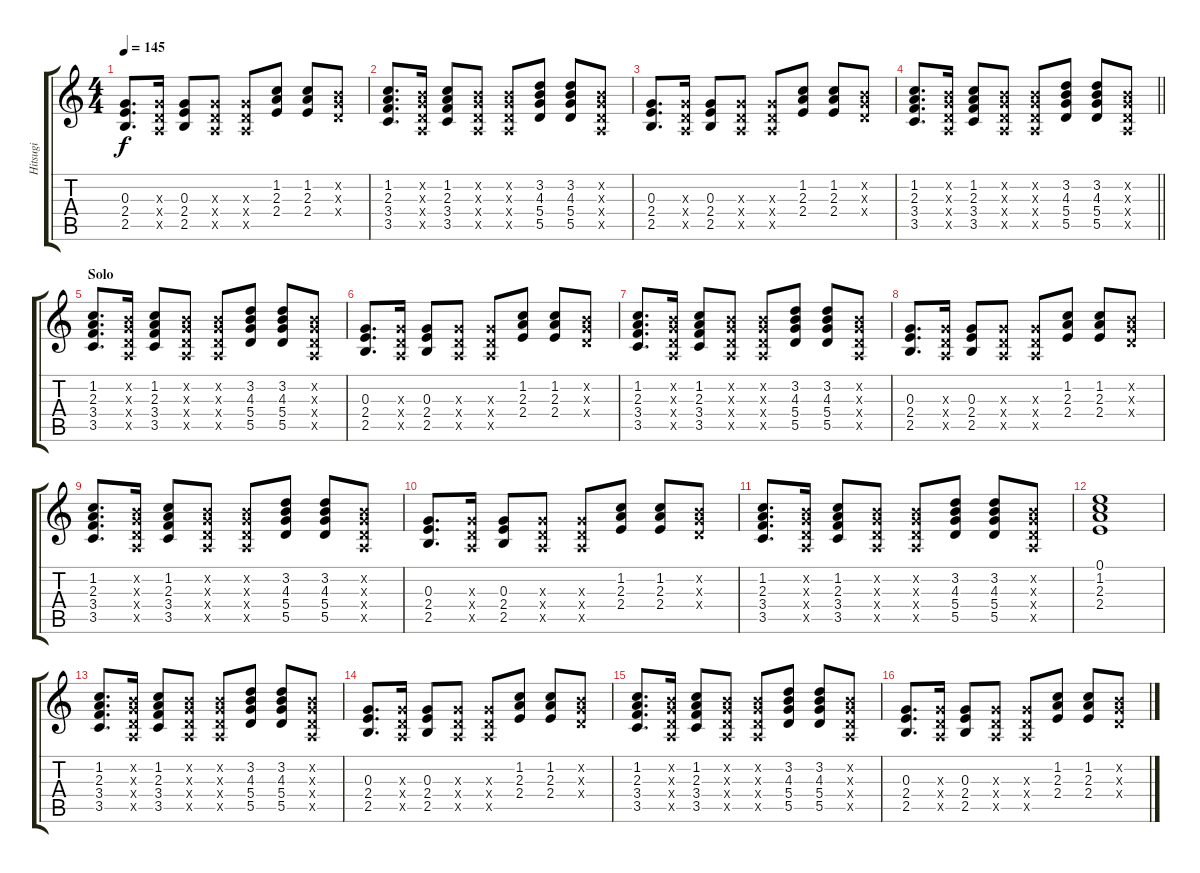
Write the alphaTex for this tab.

\track ("Hitsugi" "Hitsugi") {instrument distortionguitar}
\staff {score tabs}
\tuning (E4 B3 G3 D3 A2 E2) {hide}
\ts (4 4)
\tempo 145
\clef g2
\ks c
(0.3 2.4 2.5).8{d dy f} (0.3{x} 0.4{x} 0.5{x}).16 (0.3 2.4 2.5).8 (0.3{x} 0.4{x} 0.5{x}).8 (0.3{x} 0.4{x} 0.5{x}).8 (1.2 2.3 2.4).8 (1.2 2.3 2.4).8 (0.2{x} 0.3{x} 0.4{x}).8 |
(1.2 2.3 3.4 3.5).8{d} (0.2{x} 0.3{x} 0.4{x} 0.5{x}).16 (1.2 2.3 3.4 3.5).8 (0.2{x} 0.3{x} 0.4{x} 0.5{x}).8 (0.2{x} 0.3{x} 0.4{x} 0.5{x}).8 (3.2 4.3 5.4 5.5).8 (3.2 4.3 5.4 5.5).8 (0.2{x} 0.3{x} 0.4{x} 0.5{x}).8 |
(0.3 2.4 2.5).8{d} (0.3{x} 0.4{x} 0.5{x}).16 (0.3 2.4 2.5).8 (0.3{x} 0.4{x} 0.5{x}).8 (0.3{x} 0.4{x} 0.5{x}).8 (1.2 2.3 2.4).8 (1.2 2.3 2.4).8 (0.2{x} 0.3{x} 0.4{x}).8 |
\barLineRight lightlight
(1.2 2.3 3.4 3.5).8{d} (0.2{x} 0.3{x} 0.4{x} 0.5{x}).16 (1.2 2.3 3.4 3.5).8 (0.2{x} 0.3{x} 0.4{x} 0.5{x}).8 (0.2{x} 0.3{x} 0.4{x} 0.5{x}).8 (3.2 4.3 5.4 5.5).8 (3.2 4.3 5.4 5.5).8 (0.2{x} 0.3{x} 0.4{x} 0.5{x}).8 |
\section ("" "Solo")
(1.2 2.3 3.4 3.5).8{d} (0.2{x} 0.3{x} 0.4{x} 0.5{x}).16 (1.2 2.3 3.4 3.5).8 (0.2{x} 0.3{x} 0.4{x} 0.5{x}).8 (0.2{x} 0.3{x} 0.4{x} 0.5{x}).8 (3.2 4.3 5.4 5.5).8 (3.2 4.3 5.4 5.5).8 (0.2{x} 0.3{x} 0.4{x} 0.5{x}).8 |
(0.3 2.4 2.5).8{d} (0.3{x} 0.4{x} 0.5{x}).16 (0.3 2.4 2.5).8 (0.3{x} 0.4{x} 0.5{x}).8 (0.3{x} 0.4{x} 0.5{x}).8 (1.2 2.3 2.4).8 (1.2 2.3 2.4).8 (0.2{x} 0.3{x} 0.4{x}).8 |
(1.2 2.3 3.4 3.5).8{d} (0.2{x} 0.3{x} 0.4{x} 0.5{x}).16 (1.2 2.3 3.4 3.5).8 (0.2{x} 0.3{x} 0.4{x} 0.5{x}).8 (0.2{x} 0.3{x} 0.4{x} 0.5{x}).8 (3.2 4.3 5.4 5.5).8 (3.2 4.3 5.4 5.5).8 (0.2{x} 0.3{x} 0.4{x} 0.5{x}).8 |
(0.3 2.4 2.5).8{d} (0.3{x} 0.4{x} 0.5{x}).16 (0.3 2.4 2.5).8 (0.3{x} 0.4{x} 0.5{x}).8 (0.3{x} 0.4{x} 0.5{x}).8 (1.2 2.3 2.4).8 (1.2 2.3 2.4).8 (0.2{x} 0.3{x} 0.4{x}).8 |
(1.2 2.3 3.4 3.5).8{d} (0.2{x} 0.3{x} 0.4{x} 0.5{x}).16 (1.2 2.3 3.4 3.5).8 (0.2{x} 0.3{x} 0.4{x} 0.5{x}).8 (0.2{x} 0.3{x} 0.4{x} 0.5{x}).8 (3.2 4.3 5.4 5.5).8 (3.2 4.3 5.4 5.5).8 (0.2{x} 0.3{x} 0.4{x} 0.5{x}).8 |
(0.3 2.4 2.5).8{d} (0.3{x} 0.4{x} 0.5{x}).16 (0.3 2.4 2.5).8 (0.3{x} 0.4{x} 0.5{x}).8 (0.3{x} 0.4{x} 0.5{x}).8 (1.2 2.3 2.4).8 (1.2 2.3 2.4).8 (0.2{x} 0.3{x} 0.4{x}).8 |
(1.2 2.3 3.4 3.5).8{d} (0.2{x} 0.3{x} 0.4{x} 0.5{x}).16 (1.2 2.3 3.4 3.5).8 (0.2{x} 0.3{x} 0.4{x} 0.5{x}).8 (0.2{x} 0.3{x} 0.4{x} 0.5{x}).8 (3.2 4.3 5.4 5.5).8 (3.2 4.3 5.4 5.5).8 (0.2{x} 0.3{x} 0.4{x} 0.5{x}).8 |
(0.1 1.2 2.3 2.4).1 |
(1.2 2.3 3.4 3.5).8{d} (0.2{x} 0.3{x} 0.4{x} 0.5{x}).16 (1.2 2.3 3.4 3.5).8 (0.2{x} 0.3{x} 0.4{x} 0.5{x}).8 (0.2{x} 0.3{x} 0.4{x} 0.5{x}).8 (3.2 4.3 5.4 5.5).8 (3.2 4.3 5.4 5.5).8 (0.2{x} 0.3{x} 0.4{x} 0.5{x}).8 |
(0.3 2.4 2.5).8{d} (0.3{x} 0.4{x} 0.5{x}).16 (0.3 2.4 2.5).8 (0.3{x} 0.4{x} 0.5{x}).8 (0.3{x} 0.4{x} 0.5{x}).8 (1.2 2.3 2.4).8 (1.2 2.3 2.4).8 (0.2{x} 0.3{x} 0.4{x}).8 |
(1.2 2.3 3.4 3.5).8{d} (0.2{x} 0.3{x} 0.4{x} 0.5{x}).16 (1.2 2.3 3.4 3.5).8 (0.2{x} 0.3{x} 0.4{x} 0.5{x}).8 (0.2{x} 0.3{x} 0.4{x} 0.5{x}).8 (3.2 4.3 5.4 5.5).8 (3.2 4.3 5.4 5.5).8 (0.2{x} 0.3{x} 0.4{x} 0.5{x}).8 |
(0.3 2.4 2.5).8{d} (0.3{x} 0.4{x} 0.5{x}).16 (0.3 2.4 2.5).8 (0.3{x} 0.4{x} 0.5{x}).8 (0.3{x} 0.4{x} 0.5{x}).8 (1.2 2.3 2.4).8 (1.2 2.3 2.4).8 (0.2{x} 0.3{x} 0.4{x}).8
